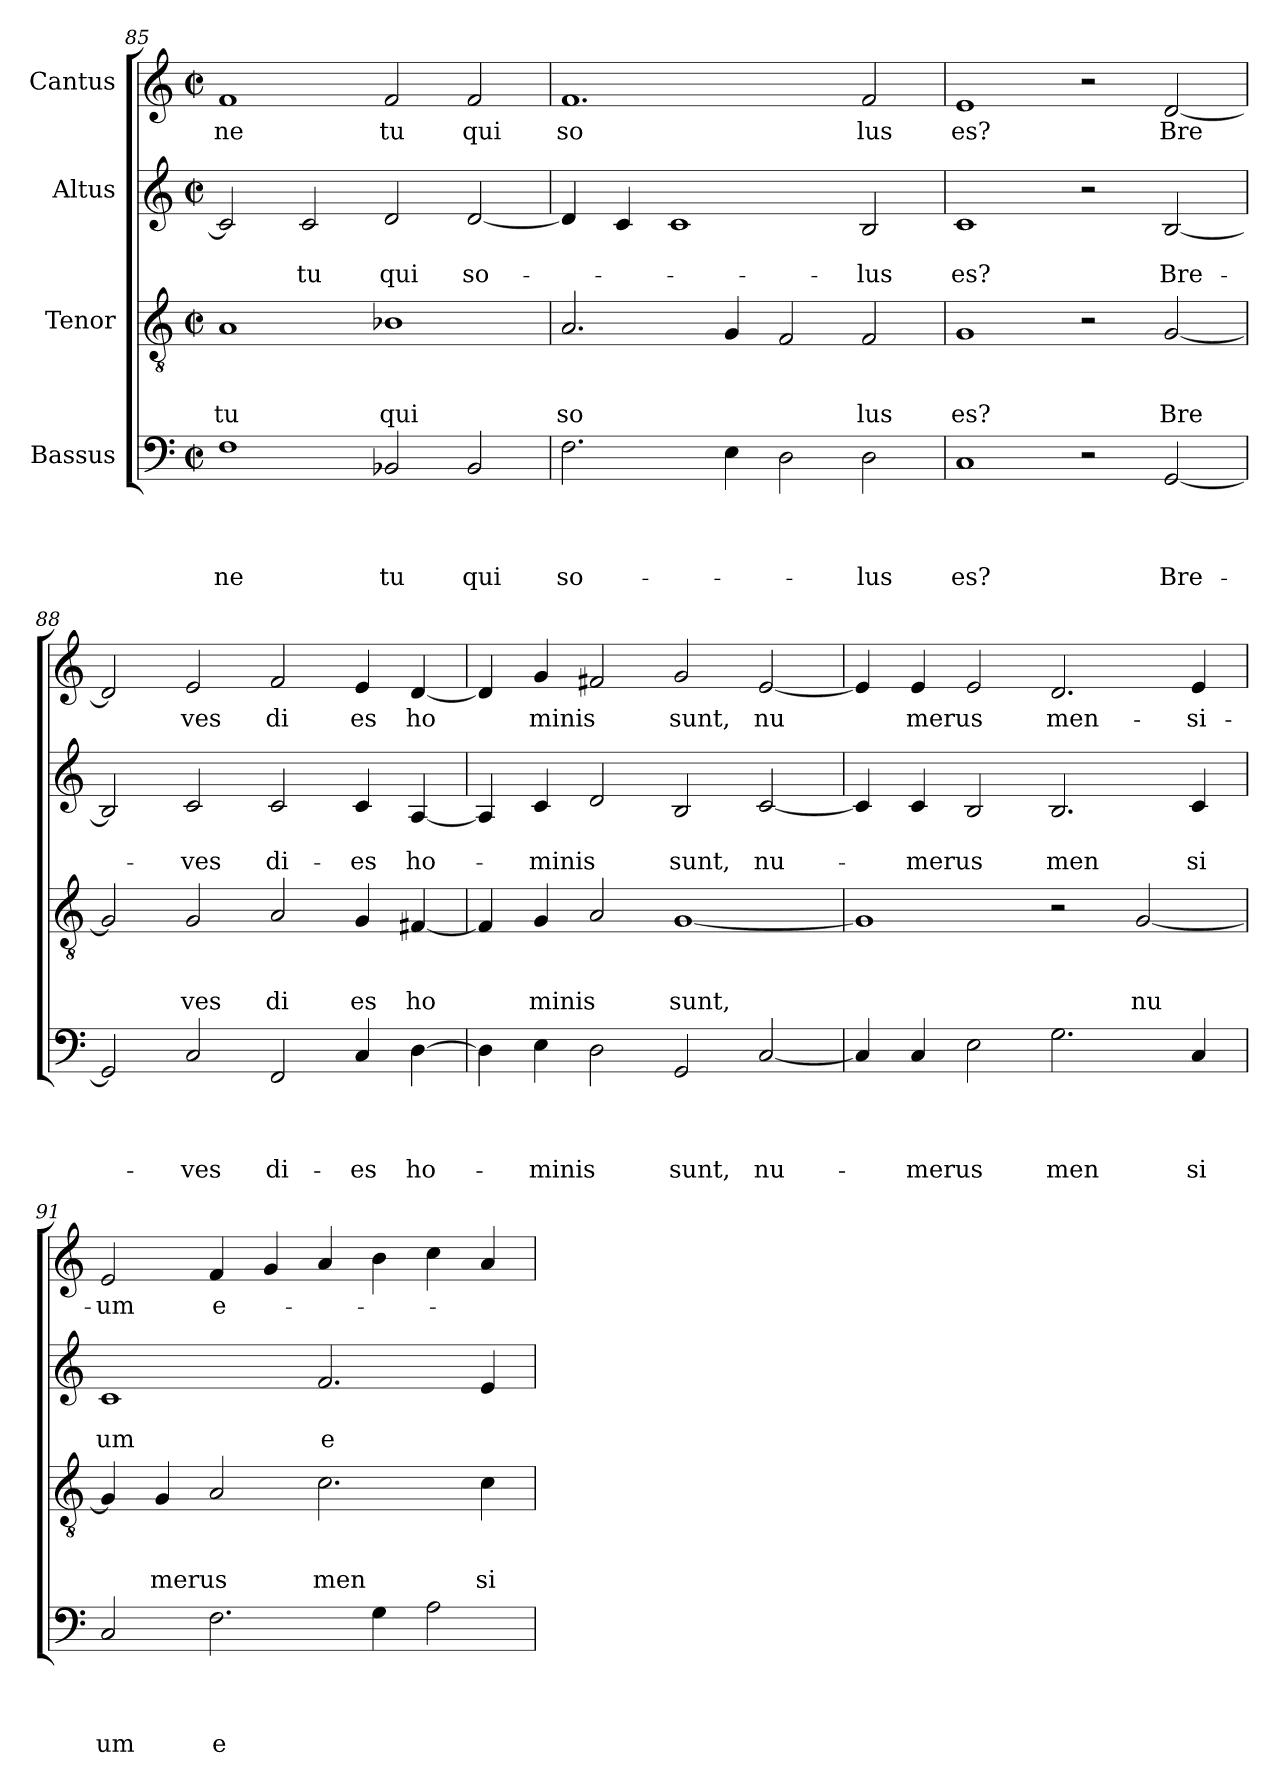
**kern	**text	**text	**text	**text	**kern	**text	**text	**text	**kern	**text	**text	**kern	**text
*part4	*part4	*part4	*part4	*part4	*part3	*part3	*part3	*part3	*part2	*part2	*part2	*part1	*part1
*staff4	*staff4	*staff4	*staff4	*staff4	*staff3	*staff3	*staff3	*staff3	*staff2	*staff2	*staff2	*staff1	*staff1
*I"Bassus	*	*	*	*	*I"Tenor	*	*	*	*I"Altus	*	*	*I"Cantus	*
*clefF4	*	*	*	*	*clefGv2	*	*	*	*clefG2	*	*	*clefG2	*
*k[]	*	*	*	*	*k[]	*	*	*	*k[]	*	*	*k[]	*
*C:	*	*	*	*	*C:	*	*	*	*C:	*	*	*C:	*
*M2/2	*	*	*	*	*M2/2	*	*	*	*M2/2	*	*	*M2/2	*
*met(c|)	*	*	*	*	*met(c|)	*	*	*	*met(c|)	*	*	*met(c|)	*
=85	=85	=85	=85	=85	=85	=85	=85	=85	=85	=85	=85	=85	=85
!	!	!	!	!LO:LY:b	!	!	!	!LO:LY:b	!	!	!	!	!LO:LY:b
1F	.	.	.	-ne	1A	.	.	tu	2c/]	.	.	1f	ne
!	!	!	!	!	!	!	!	!	!	!	!LO:LY:b	!	!
.	.	.	.	.	.	.	.	.	2c/	.	tu	.	.
!	!	!	!	!LO:LY:b	!	!	!	!LO:LY:b	!	!	!LO:LY:b	!	!LO:LY:b
2BB-X/	.	.	.	tu	1B-X	.	.	qui	2d/	.	qui	2f/	tu
!	!	!	!	!LO:LY:b	!	!	!	!	!	!	!LO:LY:b	!	!LO:LY:b
2BB-/	.	.	.	qui	.	.	.	.	[<2d/	.	so-	2f/	qui
=86	=86	=86	=86	=86	=86	=86	=86	=86	=86	=86	=86	=86	=86
!	!	!	!	!LO:LY:b	!	!	!	!LO:LY:b	!	!	!	!	!LO:LY:b
2.F\	.	.	.	so-	2.A/	.	.	so	4d/]	.	.	1.f	so
.	.	.	.	.	.	.	.	.	4c/	.	.	.	.
.	.	.	.	.	.	.	.	.	1c	.	.	.	.
4E\	.	.	.	.	4G/	.	.	.	.	.	.	.	.
2D\	.	.	.	.	2F/	.	.	.	.	.	.	.	.
!	!	!	!	!LO:LY:b	!	!	!	!LO:LY:b	!	!	!LO:LY:b	!	!LO:LY:b
2D\	.	.	.	-lus	2F/	.	.	lus	2B/	.	-lus	2f/	lus
=87	=87	=87	=87	=87	=87	=87	=87	=87	=87	=87	=87	=87	=87
!	!	!	!	!LO:LY:b	!	!	!	!LO:LY:b	!	!	!LO:LY:b	!	!LO:LY:b
1C	.	.	.	es?	1G	.	.	es?	1c	.	es?	1e	es?
2r	.	.	.	.	2r	.	.	.	2r	.	.	2r	.
!	!	!	!	!LO:LY:b	!	!	!	!LO:LY:b	!	!	!LO:LY:b	!	!LO:LY:b
[<2GG/	.	.	.	Bre-	[<2G/	.	.	Bre	[<2B/	.	Bre-	[<2d/	Bre
=88	=88	=88	=88	=88	=88	=88	=88	=88	=88	=88	=88	=88	=88
2GG/]	.	.	.	.	2G/]	.	.	.	2B/]	.	.	2d/]	.
!	!	!	!	!LO:LY:b	!	!	!	!LO:LY:b	!	!	!LO:LY:b	!	!LO:LY:b
2C/	.	.	.	-ves	2G/	.	.	ves	2c/	.	-ves	2e/	ves
!	!	!	!	!LO:LY:b	!	!	!	!LO:LY:b	!	!	!LO:LY:b	!	!LO:LY:b
2FF/	.	.	.	di-	2A/	.	.	di	2c/	.	di-	2f/	di
!	!	!	!	!LO:LY:b	!	!	!	!LO:LY:b	!	!	!LO:LY:b	!	!LO:LY:b
4C/	.	.	.	-es	4G/	.	.	es	4c/	.	-es	4e/	es
!	!	!	!	!LO:LY:b	!	!	!	!LO:LY:b	!	!	!LO:LY:b	!	!LO:LY:b
[>4D\	.	.	.	ho-	[<4F#X/	.	.	ho	[<4A/	.	ho-	[<4d/	ho
=89	=89	=89	=89	=89	=89	=89	=89	=89	=89	=89	=89	=89	=89
4D\]	.	.	.	.	4F#/]	.	.	.	4A/]	.	.	4d/]	.
!	!	!	!	!LO:LY:b	!	!	!	!LO:LY:b	!	!	!LO:LY:b	!	!LO:LY:b
4E\	.	.	.	-minis	4G/	.	.	minis	4c/	.	-minis	4g/	minis
2D\	.	.	.	.	2A/	.	.	.	2d/	.	.	2f#X/	.
!	!	!	!	!LO:LY:b	!	!	!	!LO:LY:b	!	!	!LO:LY:b	!	!LO:LY:b
2GG/	.	.	.	sunt,	[<1G	.	.	sunt,	2B/	.	sunt,	2g/	sunt,
!	!	!	!	!LO:LY:b	!	!	!	!	!	!	!LO:LY:b	!	!LO:LY:b
[<2C/	.	.	.	nu-	.	.	.	.	[<2c/	.	nu-	[<2e/	nu
!!LO:LB:g=z
=90	=90	=90	=90	=90	=90	=90	=90	=90	=90	=90	=90	=90	=90
4C/]	.	.	.	.	1G]	.	.	.	4c/]	.	.	4e/]	.
!	!	!	!	!LO:LY:b	!	!	!	!	!	!	!LO:LY:b	!	!LO:LY:b
4C/	.	.	.	-merus	.	.	.	.	4c/	.	-merus	4e/	merus
2E\	.	.	.	.	.	.	.	.	2B/	.	.	2e/	.
!	!	!	!	!LO:LY:b	!	!	!	!	!	!	!LO:LY:b	!	!LO:LY:b
2.G\	.	.	.	men	2r	.	.	.	2.B/	.	men	2.d/	men-
!	!	!	!	!	!	!	!	!LO:LY:b	!	!	!	!	!
.	.	.	.	.	[<2G/	.	.	nu	.	.	.	.	.
!	!	!	!	!LO:LY:b	!	!	!	!	!	!	!LO:LY:b	!	!LO:LY:b
4C/	.	.	.	si	.	.	.	.	4c/	.	si	4e/	-si-
=91	=91	=91	=91	=91	=91	=91	=91	=91	=91	=91	=91	=91	=91
!	!	!	!	!LO:LY:b	!	!	!	!	!	!	!LO:LY:b	!	!LO:LY:b
2C/	.	.	.	um	4G/]	.	.	.	1c	.	um	2e/	-um
!	!	!	!	!	!	!	!	!LO:LY:b	!	!	!	!	!
.	.	.	.	.	4G/	.	.	merus	.	.	.	.	.
!	!	!	!	!LO:LY:b	!	!	!	!	!	!	!	!	!LO:LY:b
2.F\	.	.	.	e	2A/	.	.	.	.	.	.	4f/	e-
.	.	.	.	.	.	.	.	.	.	.	.	4g/	.
!	!	!	!	!	!	!	!	!LO:LY:b	!	!	!LO:LY:b	!	!
.	.	.	.	.	2.c\	.	.	men	2.f/	.	e	4a/	.
4G\	.	.	.	.	.	.	.	.	.	.	.	4b\	.
2A\	.	.	.	.	.	.	.	.	.	.	.	4cc\	.
!	!	!	!	!	!	!	!	!LO:LY:b	!	!	!	!	!
.	.	.	.	.	4c\	.	.	si	4e/	.	.	4a/	.
=	=	=	=	=	=	=	=	=	=	=	=	=	=
*-	*-	*-	*-	*-	*-	*-	*-	*-	*-	*-	*-	*-	*-
